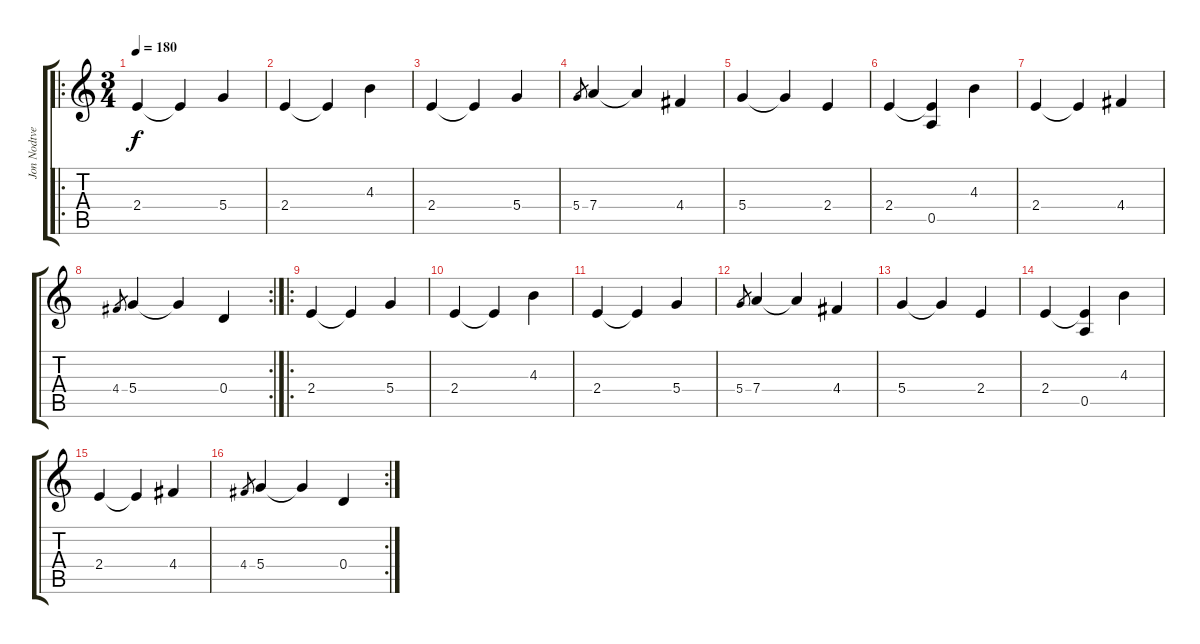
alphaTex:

\track ("Jon Nodtveidt (LEAD)" "Jon Nodtve") {instrument distortionguitar}
\staff {score tabs}
\tuning (E4 B3 G3 D3 A2 E2) {hide}
\ro
\ts (3 4)
\tempo 180
\clef g2
\ks c
2.4.4{dy f} 2.4{t}.4 5.4.4 |
2.4.4 2.4{t}.4 4.3.4 |
2.4.4 2.4{t}.4 5.4.4 |
5.4.8{gr} 7.4.4 7.4{t}.4 4.4.4 |
5.4.4 5.4{t}.4 2.4.4 |
2.4.4 (2.4{t} 0.5).4 4.3.4 |
2.4.4 2.4{t}.4 4.4.4 |
\rc 2
4.4.8{gr} 5.4.4 5.4{t}.4 0.4.4 |
\ro
2.4.4 2.4{t}.4 5.4.4 |
2.4.4 2.4{t}.4 4.3.4 |
2.4.4 2.4{t}.4 5.4.4 |
5.4.8{gr} 7.4.4 7.4{t}.4 4.4.4 |
5.4.4 5.4{t}.4 2.4.4 |
2.4.4 (2.4{t} 0.5).4 4.3.4 |
2.4.4 2.4{t}.4 4.4.4 |
\rc 2
4.4.8{gr} 5.4.4 5.4{t}.4 0.4.4
